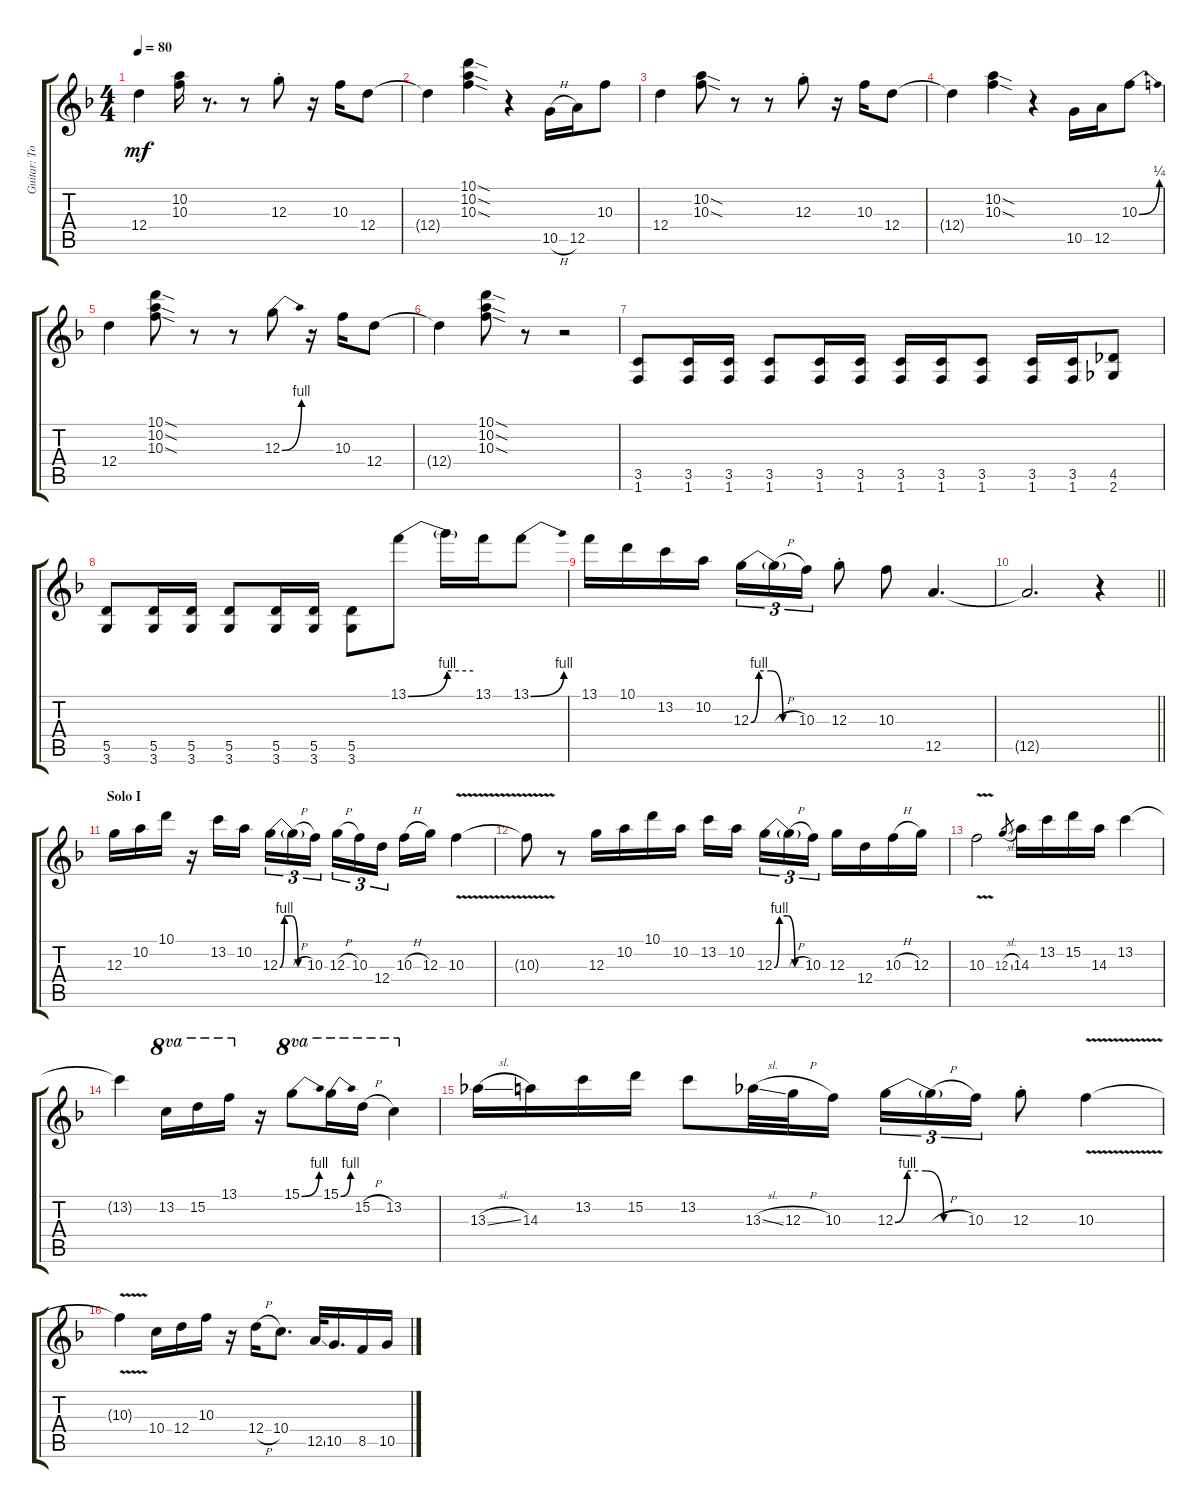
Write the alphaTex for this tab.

\track ("Guitar: Tony" "Guitar: To") {instrument distortionguitar}
\staff {score tabs}
\tuning (E4 B3 G3 D3 A2 E2) {hide}
\ts (4 4)
\tempo 80
\clef g2
\ks f
12.4.4{dy mf} (10.2 10.3).16 r.8{d} r.8 12.3{st}.8 r.16 10.3.16 12.4.8 |
12.4{t}.4 (10.1{sod} 10.2{sod} 10.3{sod}).4 r.4 10.5{h}.16 12.5.16 10.3.8 |
12.4.4 (10.2{sod} 10.3{sod}).8 r.8 r.8 12.3{st}.8 r.16 10.3.16 12.4.8 |
12.4{t}.4 (10.2{sod} 10.3{sod}).4 r.4 10.5.16 12.5.16 10.3{be (bend 0 0 60 1)}.8 |
12.4.4 (10.1{sod} 10.2{sod} 10.3{sod}).8 r.8 r.8 12.3{be (bend 0 0 60 4)}.8 r.16 10.3.16 12.4.8 |
12.4{t}.4 (10.1{sod} 10.2{sod} 10.3{sod}).8 r.8 r.2 |
(3.5 1.6).8 (3.5 1.6).16 (3.5 1.6).16 (3.5 1.6).8 (3.5 1.6).16 (3.5 1.6).16 (3.5 1.6).16 (3.5 1.6).16 (3.5 1.6).8 (3.5 1.6).16 (3.5 1.6).16 (4.5 2.6).8 |
(5.5 3.6).8 (5.5 3.6).16 (5.5 3.6).16 (5.5 3.6).8 (5.5 3.6).16 (5.5 3.6).16 (5.5 3.6).8 13.1{be (bend 0 0 60 4)}.8 13.1{be (hold 0 4 60 4) t}.16 13.1.16 13.1{be (bend 0 0 60 4)}.8 |
13.1.16 10.1.16 13.2.16 10.2.16 12.3{be (custom 0 0 10 4 25 4 40 0 60 0)}.16{tu (3 2)} 12.3{h t}.16{tu (3 2)} 10.3.16{tu (3 2)} 12.3{st}.8 10.3.8 12.5.4{d} |
\barLineRight lightlight
12.5{t}.2{d} r.4 |
\section ("" "Solo I")
12.3.16{volume 16 instrument distortionguitar} 10.2.16 10.1.16 r.16 13.2.16 10.2.16{beam splitsecondary} 12.3{be (custom 0 0 10 4 25 4 40 0 60 0)}.16{tu (3 2)} 12.3{h t}.16{tu (3 2)} 10.3.16{tu (3 2)} 12.3{h}.16{tu (3 2)} 10.3.16{tu (3 2)} 12.4.16{tu (3 2) beam splitsecondary} 10.3{h}.16 12.3.16 10.3{v}.4 |
10.3{v t}.8 r.8 12.3.16 10.2.16 10.1.16 10.2.16 13.2.16 10.2.16{beam splitsecondary} 12.3{be (custom 0 0 10 4 25 4 40 0 60 0)}.16{tu (3 2)} 12.3{h t}.16{tu (3 2)} 10.3.16{tu (3 2)} 12.3.16 12.4.16 10.3{h}.16 12.3.16 |
10.3{v}.2 12.3{sl}.8{gr} 14.3.16 13.2.16 15.2.16 14.3.16 13.2.4 |
13.2{t}.4 13.2.16{ot 8va} 15.2.16{ot 8va} 13.1.16{ot 8va} r.16 15.1{be (bend 0 0 60 4)}.8{ot 8va} 15.1{be (bend 0 0 60 4)}.16{ot 8va} 15.2{h}.16{ot 8va} 13.2.4{ot 8va} |
13.3{sl}.16 14.3.16 13.2.16 15.2.16 13.2.8 13.3{sl}.32 12.3{h}.32 10.3.16 12.3{be (custom 0 0 10 4 25 4 40 0 60 0)}.16{tu (3 2)} 12.3{h t}.16{tu (3 2)} 10.3.16{tu (3 2)} 12.3{st}.8 10.3{v}.4 |
10.3{v t}.4 10.4.16 12.4.16 10.3.16 r.16 12.4{h}.16 10.4.8{d} 12.5{ss}.32 10.5.16{d} 8.5.16 10.5.16
